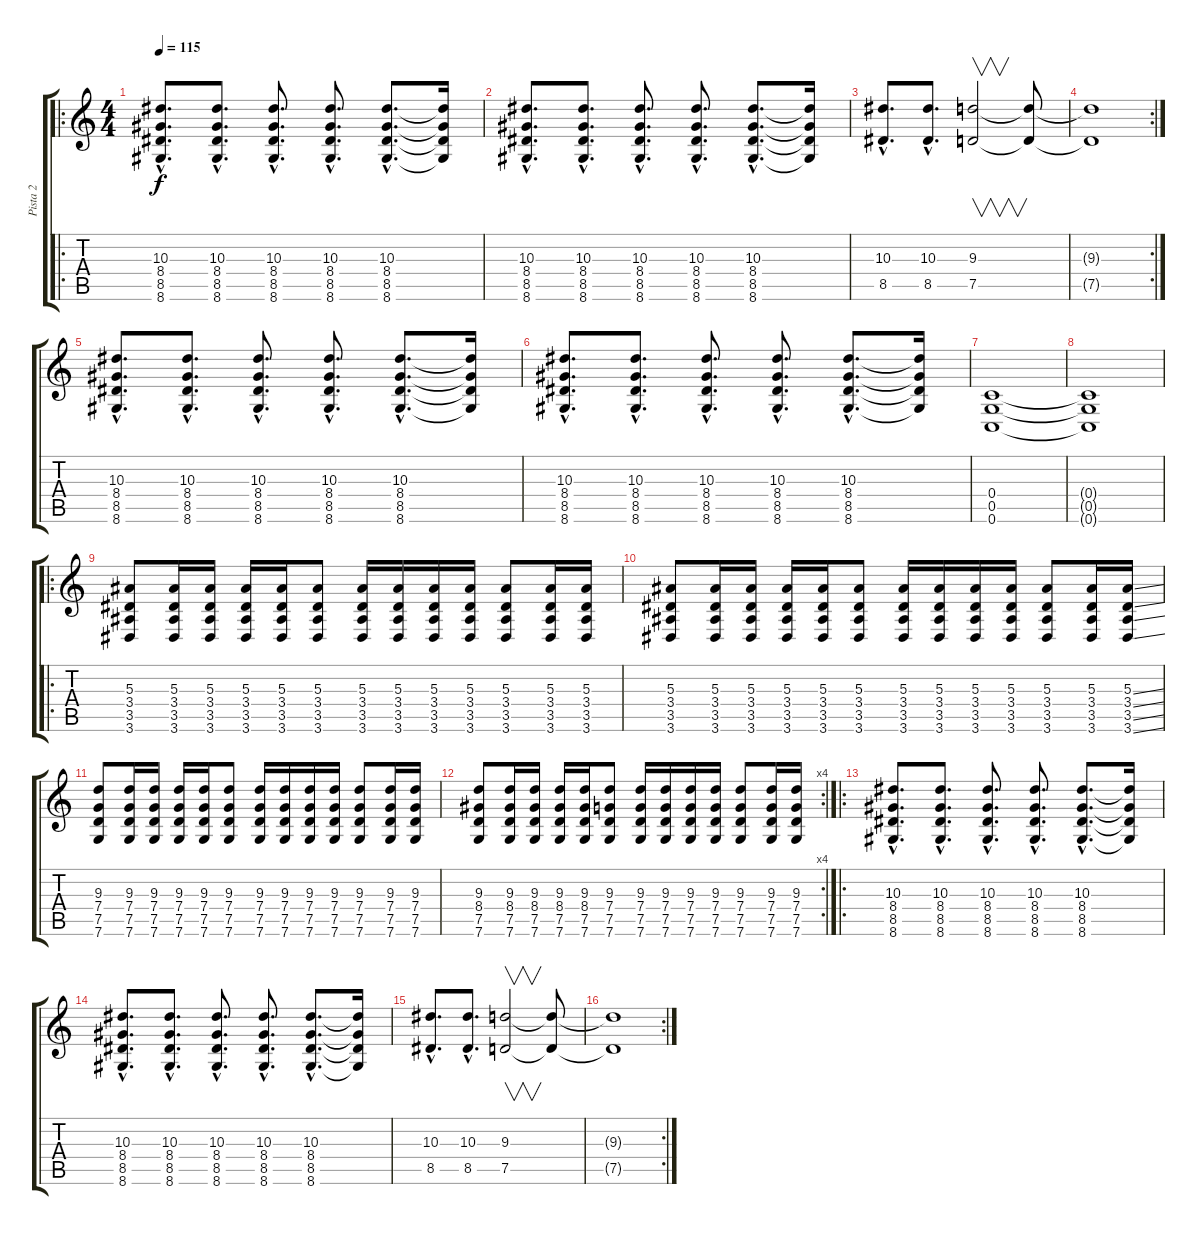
\track ("Pista 2" "Pista 2") {instrument distortionguitar}
\staff {score tabs}
\tuning (D4 A3 F3 C3 G2 C2) {hide}
\ro
\ts (4 4)
\tempo 115
\clef g2
\ks c
(10.3{hac} 8.4{hac} 8.5{hac} 8.6{hac}).8{d dy f} (10.3{hac} 8.4{hac} 8.5{hac} 8.6{hac}).8{d} (10.3{hac} 8.4{hac} 8.5{hac} 8.6{hac}).8{d} (10.3{hac} 8.4{hac} 8.5{hac} 8.6{hac}).8{d} (10.3{hac} 8.4{hac} 8.5{hac} 8.6{hac}).8{d} (10.3{t} 8.4{t} 8.5{t} 8.6{t}).16 |
(10.3{hac} 8.4{hac} 8.5{hac} 8.6{hac}).8{d} (10.3{hac} 8.4{hac} 8.5{hac} 8.6{hac}).8{d} (10.3{hac} 8.4{hac} 8.5{hac} 8.6{hac}).8{d} (10.3{hac} 8.4{hac} 8.5{hac} 8.6{hac}).8{d} (10.3{hac} 8.4{hac} 8.5{hac} 8.6{hac}).8{d} (10.3{t} 8.4{t} 8.5{t} 8.6{t}).16 |
(10.3{hac} 8.5{hac}).8{d} (10.3{hac} 8.5{hac}).8{d} (9.3 7.5).2{v} (9.3{t} 7.5{t}).8 |
\rc 2
(9.3{t} 7.5{t}).1 |
(10.3{hac} 8.4{hac} 8.5{hac} 8.6{hac}).8{d} (10.3{hac} 8.4{hac} 8.5{hac} 8.6{hac}).8{d} (10.3{hac} 8.4{hac} 8.5{hac} 8.6{hac}).8{d} (10.3{hac} 8.4{hac} 8.5{hac} 8.6{hac}).8{d} (10.3{hac} 8.4{hac} 8.5{hac} 8.6{hac}).8{d} (10.3{t} 8.4{t} 8.5{t} 8.6{t}).16 |
(10.3{hac} 8.4{hac} 8.5{hac} 8.6{hac}).8{d} (10.3{hac} 8.4{hac} 8.5{hac} 8.6{hac}).8{d} (10.3{hac} 8.4{hac} 8.5{hac} 8.6{hac}).8{d} (10.3{hac} 8.4{hac} 8.5{hac} 8.6{hac}).8{d} (10.3{hac} 8.4{hac} 8.5{hac} 8.6{hac}).8{d} (10.3{t} 8.4{t} 8.5{t} 8.6{t}).16 |
(0.4 0.5 0.6).1 |
(0.4{t} 0.5{t} 0.6{t}).1 |
\ro
(5.3 3.4 3.5 3.6).8 (5.3 3.4 3.5 3.6).16 (5.3 3.4 3.5 3.6).16 (5.3 3.4 3.5 3.6).16 (5.3 3.4 3.5 3.6).16 (5.3 3.4 3.5 3.6).8 (5.3 3.4 3.5 3.6).16 (5.3 3.4 3.5 3.6).16 (5.3 3.4 3.5 3.6).16 (5.3 3.4 3.5 3.6).16 (5.3 3.4 3.5 3.6).8 (5.3 3.4 3.5 3.6).16 (5.3 3.4 3.5 3.6).16 |
(5.3 3.4 3.5 3.6).8 (5.3 3.4 3.5 3.6).16 (5.3 3.4 3.5 3.6).16 (5.3 3.4 3.5 3.6).16 (5.3 3.4 3.5 3.6).16 (5.3 3.4 3.5 3.6).8 (5.3 3.4 3.5 3.6).16 (5.3 3.4 3.5 3.6).16 (5.3 3.4 3.5 3.6).16 (5.3 3.4 3.5 3.6).16 (5.3 3.4 3.5 3.6).8 (5.3 3.4 3.5 3.6).16 (5.3{ss} 3.4{ss} 3.5{ss} 3.6{ss}).16 |
(9.3 7.4 7.5 7.6).8 (9.3 7.4 7.5 7.6).16 (9.3 7.4 7.5 7.6).16 (9.3 7.4 7.5 7.6).16 (9.3 7.4 7.5 7.6).16 (9.3 7.4 7.5 7.6).8 (9.3 7.4 7.5 7.6).16 (9.3 7.4 7.5 7.6).16 (9.3 7.4 7.5 7.6).16 (9.3 7.4 7.5 7.6).16 (9.3 7.4 7.5 7.6).8 (9.3 7.4 7.5 7.6).16 (9.3 7.4 7.5 7.6).16 |
\rc 4
(9.3 8.4 7.5 7.6).8 (9.3 8.4 7.5 7.6).16 (9.3 8.4 7.5 7.6).16 (9.3 8.4 7.5 7.6).16 (9.3 8.4 7.5 7.6).16 (9.3 7.4 7.5 7.6).8 (9.3 7.4 7.5 7.6).16 (9.3 7.4 7.5 7.6).16 (9.3 7.4 7.5 7.6).16 (9.3 7.4 7.5 7.6).16 (9.3 7.4 7.5 7.6).8 (9.3 7.4 7.5 7.6).16 (9.3 7.4 7.5 7.6).16 |
\ro
(10.3{hac} 8.4{hac} 8.5{hac} 8.6{hac}).8{d} (10.3{hac} 8.4{hac} 8.5{hac} 8.6{hac}).8{d} (10.3{hac} 8.4{hac} 8.5{hac} 8.6{hac}).8{d} (10.3{hac} 8.4{hac} 8.5{hac} 8.6{hac}).8{d} (10.3{hac} 8.4{hac} 8.5{hac} 8.6{hac}).8{d} (10.3{t} 8.4{t} 8.5{t} 8.6{t}).16 |
(10.3{hac} 8.4{hac} 8.5{hac} 8.6{hac}).8{d} (10.3{hac} 8.4{hac} 8.5{hac} 8.6{hac}).8{d} (10.3{hac} 8.4{hac} 8.5{hac} 8.6{hac}).8{d} (10.3{hac} 8.4{hac} 8.5{hac} 8.6{hac}).8{d} (10.3{hac} 8.4{hac} 8.5{hac} 8.6{hac}).8{d} (10.3{t} 8.4{t} 8.5{t} 8.6{t}).16 |
(10.3{hac} 8.5{hac}).8{d} (10.3{hac} 8.5{hac}).8{d} (9.3 7.5).2{v} (9.3{t} 7.5{t}).8 |
\rc 2
(9.3{t} 7.5{t}).1
